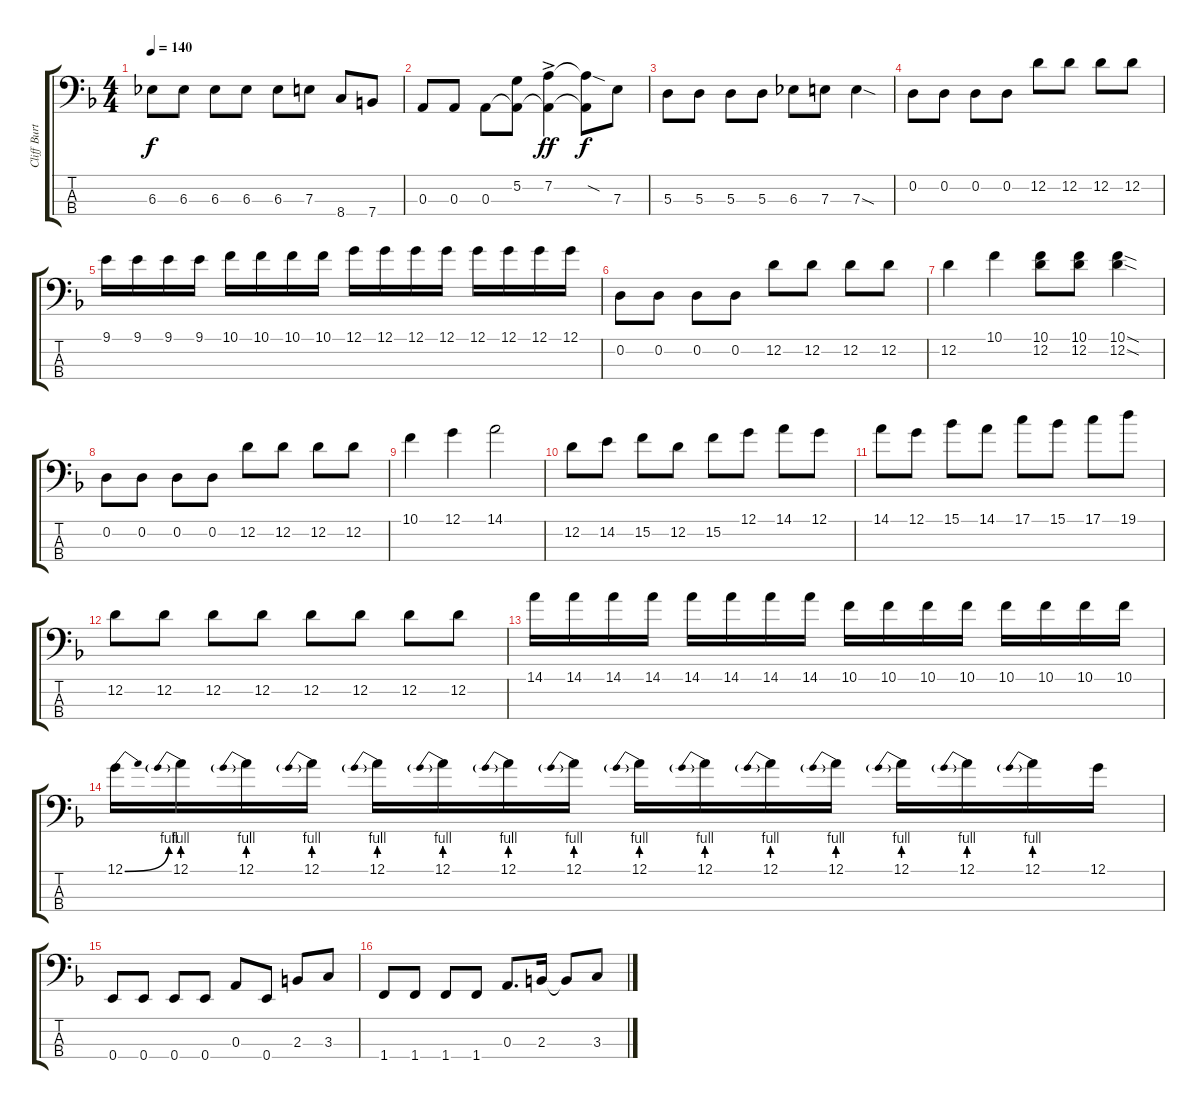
\track ("Cliff Burton - Bass" "Cliff Burt") {instrument electricbassfinger}
\staff {score tabs}
\tuning (G2 D2 A1 E1) {hide}
\ts (4 4)
\tempo 140
\clef f4
\ks f
6.3.8{dy f} 6.3.8 6.3.8 6.3.8 6.3.8 7.3.8 8.4.8 7.4.8 |
0.3.8 0.3.8 0.3.8 (5.2 0.3{t}).8 (7.2{ac} 0.3{t}).4{dy ff} (7.2{sod t} 0.3{t}).8{dy f} 7.3.8 |
5.3.8 5.3.8 5.3.8 5.3.8 6.3.8 7.3.8 7.3{sod}.4 |
0.2.8 0.2.8 0.2.8 0.2.8 12.2.8 12.2.8 12.2.8 12.2.8 |
9.1.16 9.1.16 9.1.16 9.1.16 10.1.16 10.1.16 10.1.16 10.1.16 12.1.16 12.1.16 12.1.16 12.1.16 12.1.16 12.1.16 12.1.16 12.1.16 |
0.2.8 0.2.8 0.2.8 0.2.8 12.2.8 12.2.8 12.2.8 12.2.8 |
12.2.4 10.1.4 (10.1 12.2).8 (10.1 12.2).8 (10.1{sod} 12.2{sod}).4 |
0.2.8 0.2.8 0.2.8 0.2.8 12.2.8 12.2.8 12.2.8 12.2.8 |
10.1.4 12.1.4 14.1.2 |
12.2.8 14.2.8 15.2.8 12.2.8 15.2.8 12.1.8 14.1.8 12.1.8 |
14.1.8 12.1.8 15.1.8 14.1.8 17.1.8 15.1.8 17.1.8 19.1.8 |
12.2.8 12.2.8 12.2.8 12.2.8 12.2.8 12.2.8 12.2.8 12.2.8 |
14.1.16 14.1.16 14.1.16 14.1.16 14.1.16 14.1.16 14.1.16 14.1.16 10.1.16 10.1.16 10.1.16 10.1.16 10.1.16 10.1.16 10.1.16 10.1.16 |
12.1{be (bend 0 0 60 4)}.16 12.1{be (prebend 0 4 60 4)}.16 12.1{be (prebend 0 4 60 4)}.16 12.1{be (prebend 0 4 60 4)}.16 12.1{be (prebend 0 4 60 4)}.16 12.1{be (prebend 0 4 60 4)}.16 12.1{be (prebend 0 4 60 4)}.16 12.1{be (prebend 0 4 60 4)}.16 12.1{be (prebend 0 4 60 4)}.16 12.1{be (prebend 0 4 60 4)}.16 12.1{be (prebend 0 4 60 4)}.16 12.1{be (prebend 0 4 60 4)}.16 12.1{be (prebend 0 4 60 4)}.16 12.1{be (prebend 0 4 60 4)}.16 12.1{be (prebend 0 4 60 4)}.16 12.1.16 |
0.4.8 0.4.8 0.4.8 0.4.8 0.3.8 0.4.8 2.3.8 3.3.8 |
1.4.8 1.4.8 1.4.8 1.4.8 0.3.8{d} 2.3.16 2.3{t}.8 3.3.8
